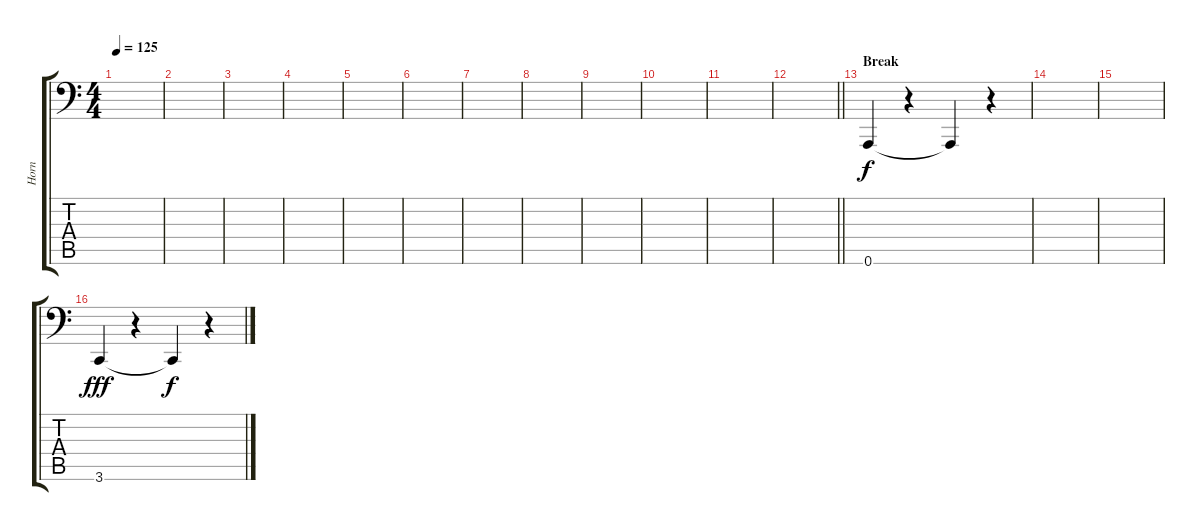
\track ("Horn" "Horn") {instrument lead5charang}
\staff {score tabs}
\tuning (B3 Gb3 D3 A2 E2 A1) {hide}
\ts (4 4)
\tempo 125
\clef f4
\ks c
|
|
|
|
|
|
|
|
|
|
|
\barLineRight lightlight
|
\section ("" "Break")
0.6.4 r.4 0.6{t}.4{dy f} r.4 |
|
|
3.6.4{dy fff} r.4 3.6{t}.4{dy f} r.4
